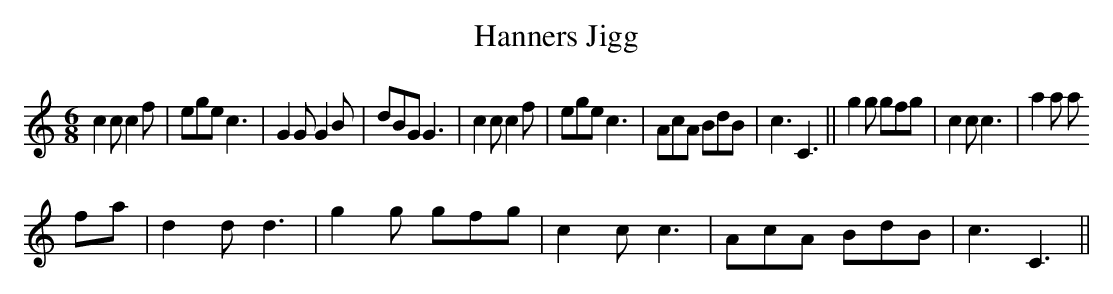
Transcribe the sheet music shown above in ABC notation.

X:1
T:Hanners Jigg
M:6/8
L:1/8
K:C major
c2cc2f|egec3|G2GG2B|dBGG3|c2cc2f|egec3|AcA BdB|c3C3||g2g gfg|c2cc3|a2a a
fa|d2dd3|g2g gfg|c2cc3|AcA BdB|c3C3||
